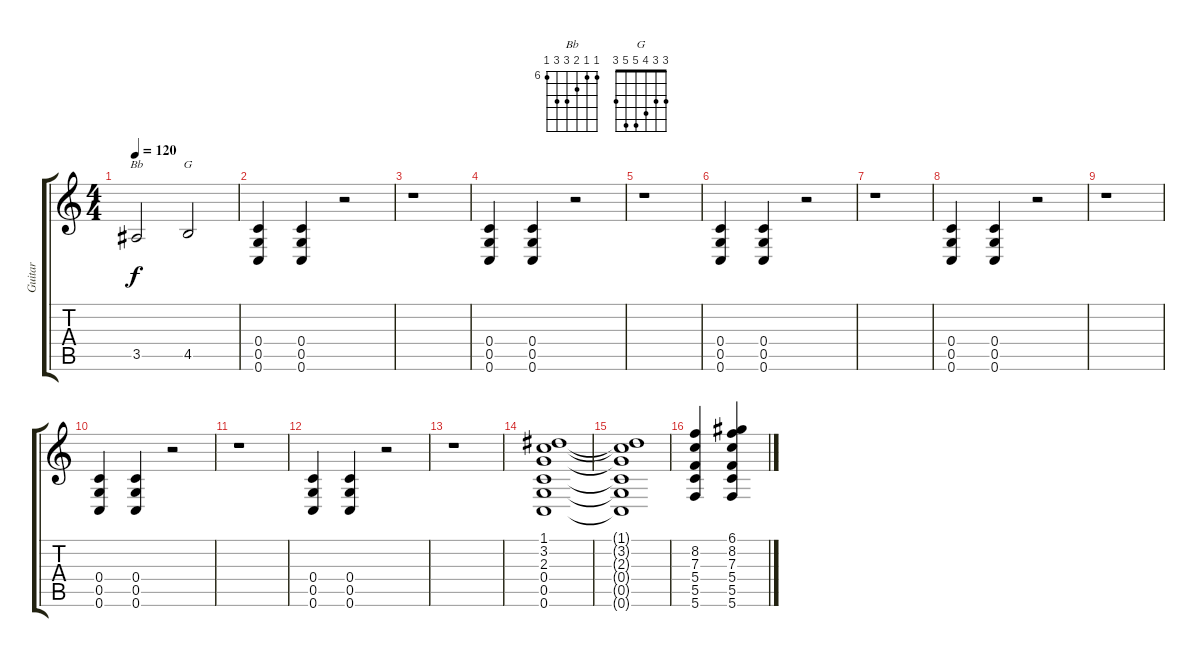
\track ("Guitar" "Guitar") {instrument distortionguitar}
\staff {score tabs}
\tuning (D4 A3 F3 C3 G2 C2) {hide}
\chord ("Bb" 6 6 7 8 8 6) {firstfret 6}
\chord ("G" 3 3 4 5 5 3)
\ts (4 4)
\tempo 120
\clef g2
\ks c
3.5.2{ch "Bb" dy f} 4.5.2{ch "G"} |
(0.4 0.5 0.6).4 (0.4 0.5 0.6).4 r.2 |
r.1 |
(0.4 0.5 0.6).4 (0.4 0.5 0.6).4 r.2 |
r.1 |
(0.4 0.5 0.6).4 (0.4 0.5 0.6).4 r.2 |
r.1 |
(0.4 0.5 0.6).4 (0.4 0.5 0.6).4 r.2 |
r.1 |
(0.4 0.5 0.6).4 (0.4 0.5 0.6).4 r.2 |
r.1 |
(0.4 0.5 0.6).4 (0.4 0.5 0.6).4 r.2 |
r.1 |
(1.1 3.2 2.3 0.4 0.5 0.6).1 |
(1.1{t} 3.2{t} 2.3{t} 0.4{t} 0.5{t} 0.6{t}).1 |
(8.2 7.3 5.4 5.5 5.6).4 (6.1 8.2 7.3 5.4 5.5 5.6).4
